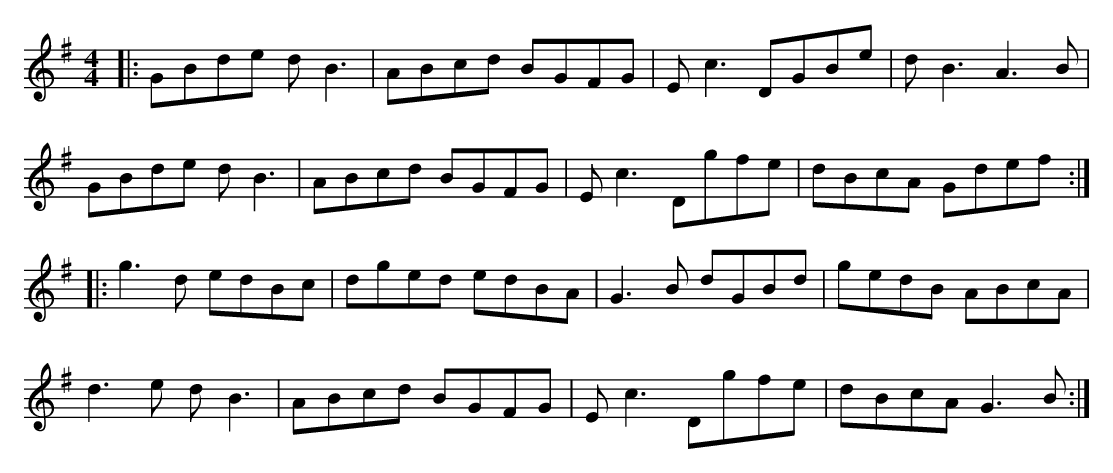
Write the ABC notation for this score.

X:1
M:4/4
K:G
|:GBde dB3|ABcd BGFG|Ec3 DGBe|dB3 A3B|
GBde dB3|ABcd BGFG|Ec3 Dgfe|dBcA Gdef:|
|:g3d edBc|dged edBA|G3B dGBd|gedB ABcA|
d3e dB3|ABcd BGFG|Ec3 Dgfe|dBcA G3B:|
